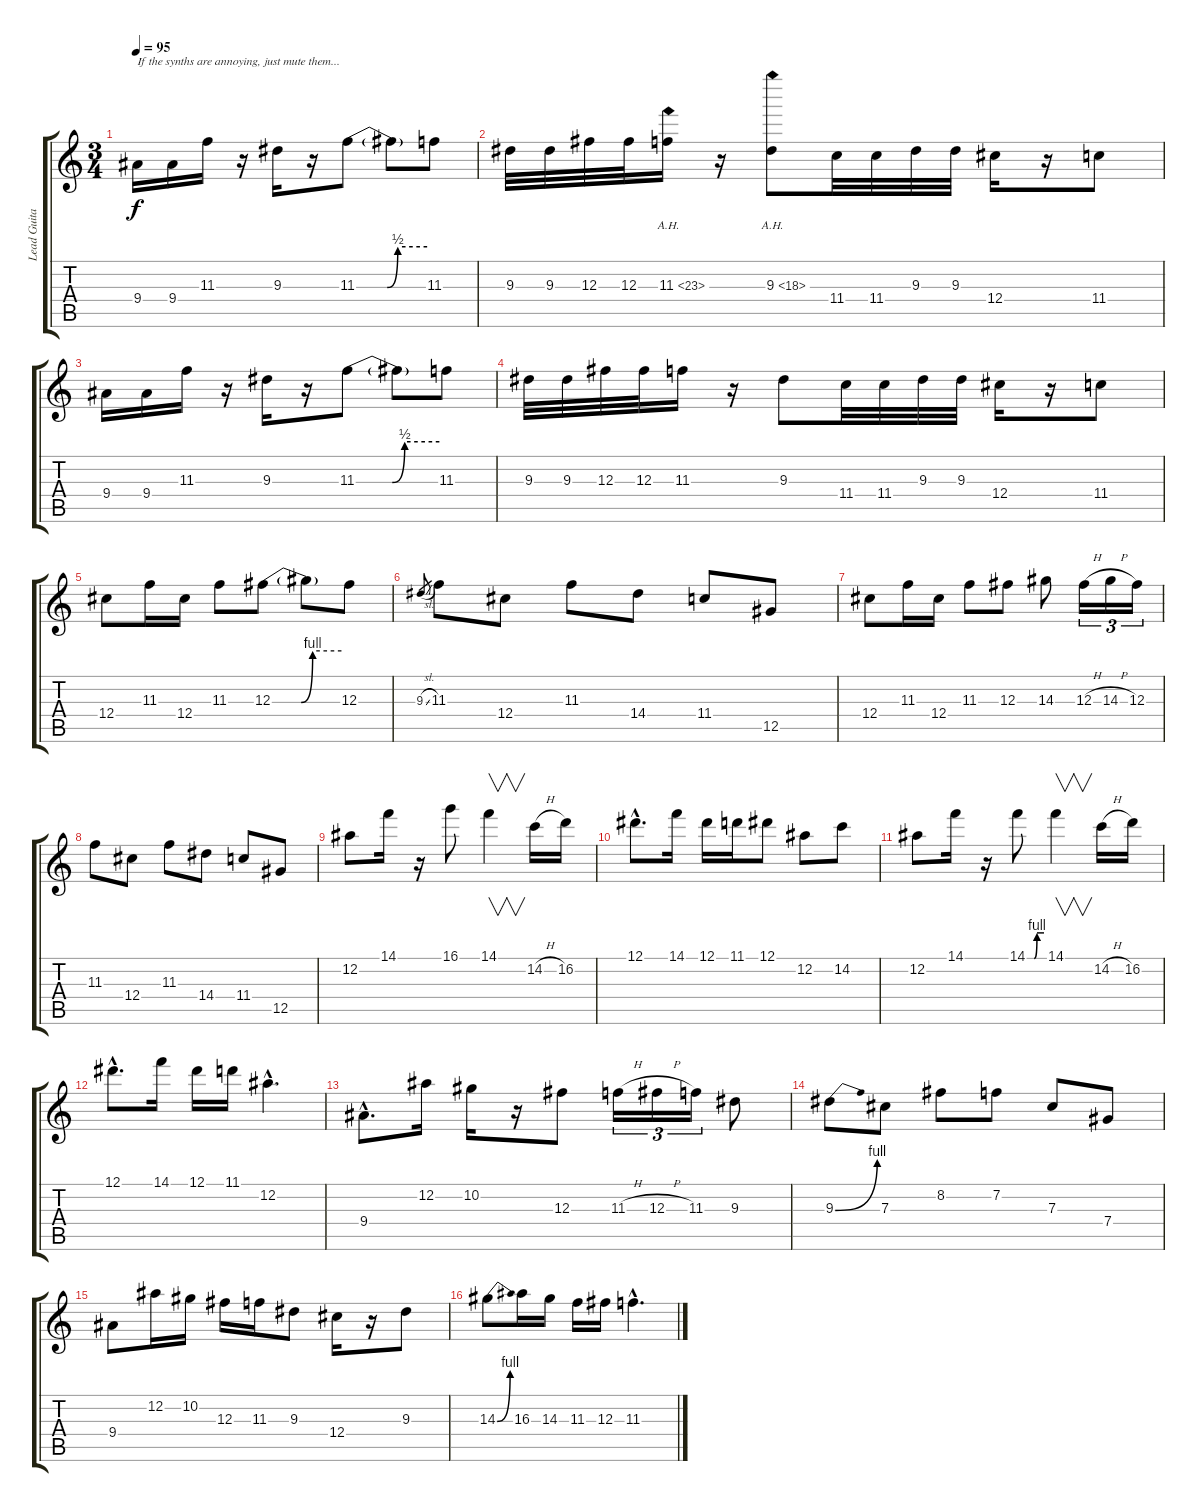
\track ("Lead Guitar" "Lead Guita") {instrument distortionguitar}
\staff {score tabs}
\tuning (Eb4 Bb3 Gb3 Db3 Ab2 Eb2) {hide}
\ts (3 4)
\tempo 95
\clef g2
\ks c
9.4.16{txt "If the synths are annoying, just mute them..." dy f volume 16 instrument distortionguitar} 9.4.16 11.3.16 r.16 9.3.16 r.16 11.3{be (custom 0 0 26 0 35 2 60 2)}.8 11.3{t}.8 11.3.8 |
9.3.32 9.3.32 12.3.32 12.3.32 11.3{ah 12}.16 r.16 9.3{ah 9}.8 11.4.32 11.4.32 9.3.32 9.3.32 12.4.16 r.16 11.4.8 |
9.4.16 9.4.16 11.3.16 r.16 9.3.16 r.16 11.3{be (custom 0 0 26 0 35 2 60 2)}.8 11.3{t}.8 11.3.8 |
9.3.32 9.3.32 12.3.32 12.3.32 11.3.16 r.16 9.3.8 11.4.32 11.4.32 9.3.32 9.3.32 12.4.16 r.16 11.4.8 |
12.4.8 11.3.16 12.4.16 11.3.8 12.3{be (custom 0 0 25 0 35 4 60 4)}.8 12.3{t}.8 12.3.8 |
9.3{sl}.8{gr} 11.3.8 12.4.8 11.3.8 14.4.8 11.4.8 12.5.8 |
12.4.8 11.3.16 12.4.16 11.3.8 12.3.8 14.3.8 12.3{h}.16{tu (3 2)} 14.3{h}.16{tu (3 2)} 12.3.16{tu (3 2)} |
11.3.8 12.4.8 11.3.8 14.4.8 11.4.8 12.5.8 |
12.2.8 14.1.16 r.16 16.1.8 14.1.4{v} 14.2{h}.16 16.2.16 |
12.1{hac}.8{d} 14.1.16 12.1.16 11.1.16 12.1.8 12.2.8 14.2.8 |
12.2.8 14.1.16 r.16 14.1{be (custom 0 0 25 0 35 4 60 4)}.8 14.1.4{v} 14.2{h}.16 16.2.16 |
12.1{hac}.8{d} 14.1.16 12.1.16 11.1.16 12.2{hac}.4{d} |
9.4{hac}.8{d} 12.2.16 10.2.16 r.16 12.3.8 11.3{h}.16{tu (3 2)} 12.3{h}.16{tu (3 2)} 11.3.16{tu (3 2)} 9.3.8 |
9.3{be (bend 0 0 60 4)}.8 7.3.8 8.2.8 7.2.8 7.3.8 7.4.8 |
9.4.8 12.2.16 10.2.16 12.3.16 11.3.16 9.3.8 12.4.16 r.16 9.3.8 |
14.3{be (bend 0 0 60 4)}.8 16.3.16 14.3.16 11.3.16 12.3.16 11.3{hac}.4{d}
